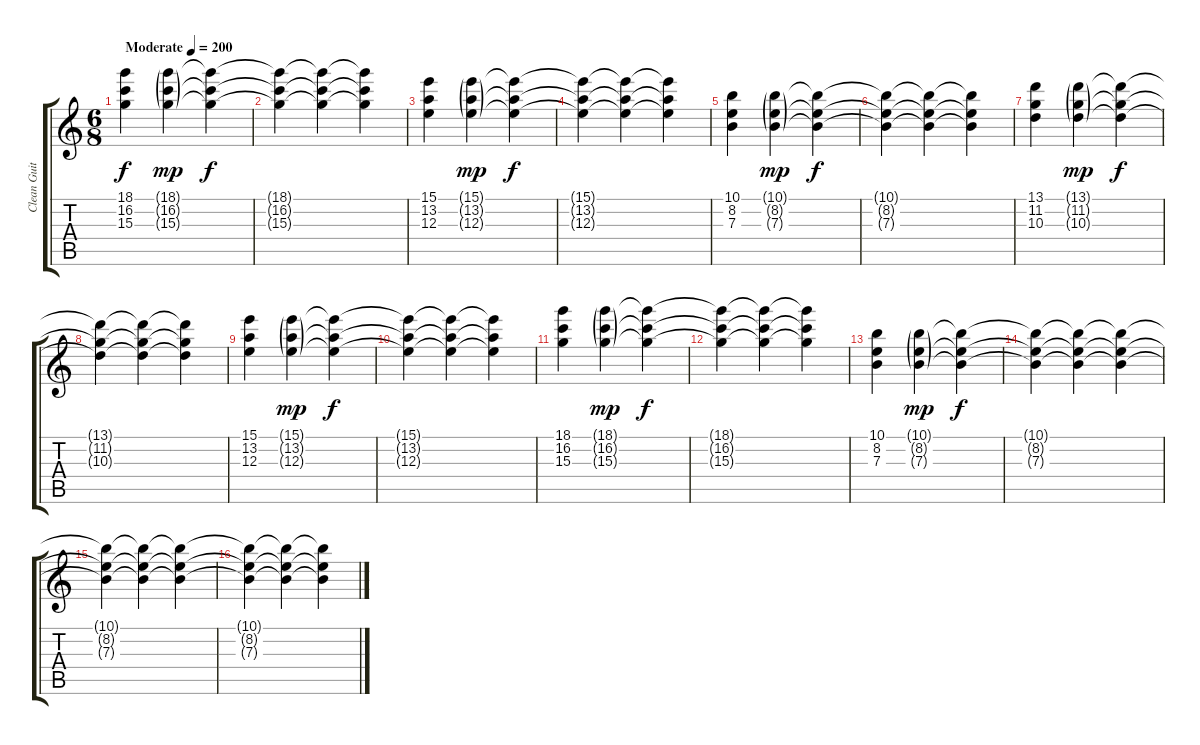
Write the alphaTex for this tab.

\track ("Clean Guitar" "Clean Guit") {instrument acousticguitarnylon}
\staff {score tabs}
\tuning (Db4 Ab3 E3 B2 Gb2 B1) {hide}
\ts (6 8)
\tempo (200 "Moderate")
\clef g2
\ks c
(18.1 16.2 15.3).4{dy f instrument acousticguitarnylon} (18.1{g} 16.2{g} 15.3{g}).4{dy mp} (18.1{t} 16.2{t} 15.3{t}).4{dy f} |
(18.1{t} 16.2{t} 15.3{t}).4 (18.1{t} 16.2{t} 15.3{t}).4 (18.1{t} 16.2{t} 15.3{t}).4 |
(15.1 13.2 12.3).4 (15.1{g} 13.2{g} 12.3{g}).4{dy mp} (15.1{t} 13.2{t} 12.3{t}).4{dy f} |
(15.1{t} 13.2{t} 12.3{t}).4 (15.1{t} 13.2{t} 12.3{t}).4 (15.1{t} 13.2{t} 12.3{t}).4 |
(10.1 8.2 7.3).4 (10.1{g} 8.2{g} 7.3{g}).4{dy mp} (10.1{t} 8.2{t} 7.3{t}).4{dy f} |
(10.1{t} 8.2{t} 7.3{t}).4 (10.1{t} 8.2{t} 7.3{t}).4 (10.1{t} 8.2{t} 7.3{t}).4 |
(13.1 11.2 10.3).4 (13.1{g} 11.2{g} 10.3{g}).4{dy mp} (13.1{t} 11.2{t} 10.3{t}).4{dy f} |
(13.1{t} 11.2{t} 10.3{t}).4 (13.1{t} 11.2{t} 10.3{t}).4 (13.1{t} 11.2{t} 10.3{t}).4 |
(15.1 13.2 12.3).4 (15.1{g} 13.2{g} 12.3{g}).4{dy mp} (15.1{t} 13.2{t} 12.3{t}).4{dy f} |
(15.1{t} 13.2{t} 12.3{t}).4 (15.1{t} 13.2{t} 12.3{t}).4 (15.1{t} 13.2{t} 12.3{t}).4 |
(18.1 16.2 15.3).4 (18.1{g} 16.2{g} 15.3{g}).4{dy mp} (18.1{t} 16.2{t} 15.3{t}).4{dy f} |
(18.1{t} 16.2{t} 15.3{t}).4 (18.1{t} 16.2{t} 15.3{t}).4 (18.1{t} 16.2{t} 15.3{t}).4 |
(10.1 8.2 7.3).4 (10.1{g} 8.2{g} 7.3{g}).4{dy mp} (10.1{t} 8.2{t} 7.3{t}).4{dy f} |
(10.1{t} 8.2{t} 7.3{t}).4 (10.1{t} 8.2{t} 7.3{t}).4 (10.1{t} 8.2{t} 7.3{t}).4 |
(10.1{t} 8.2{t} 7.3{t}).4 (10.1{t} 8.2{t} 7.3{t}).4 (10.1{t} 8.2{t} 7.3{t}).4 |
(10.1{t} 8.2{t} 7.3{t}).4 (10.1{t} 8.2{t} 7.3{t}).4 (10.1{t} 8.2{t} 7.3{t}).4
